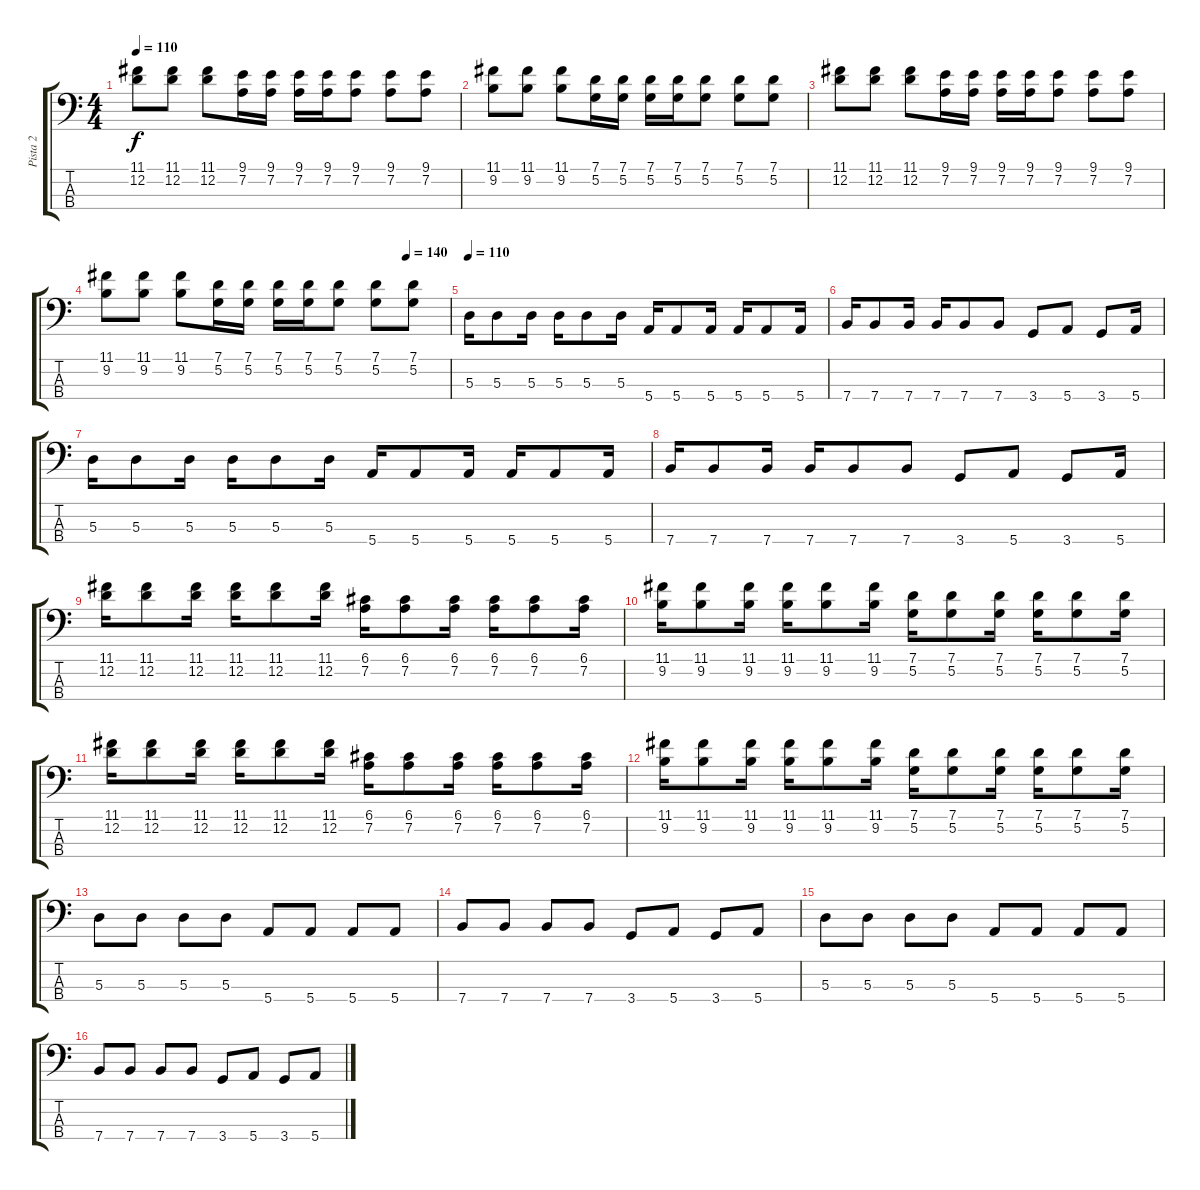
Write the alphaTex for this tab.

\track ("Pista 2" "Pista 2") {instrument electricbasspick}
\staff {score tabs}
\tuning (G2 D2 A1 E1) {hide}
\ts (4 4)
\tempo 110
\clef f4
\ks c
(11.1 12.2).8{dy f} (11.1 12.2).8 (11.1 12.2).8 (9.1 7.2).16 (9.1 7.2).16 (9.1 7.2).16 (9.1 7.2).16 (9.1 7.2).8 (9.1 7.2).8 (9.1 7.2).8 |
(11.1 9.2).8 (11.1 9.2).8 (11.1 9.2).8 (7.1 5.2).16 (7.1 5.2).16 (7.1 5.2).16 (7.1 5.2).16 (7.1 5.2).8 (7.1 5.2).8 (7.1 5.2).8 |
(11.1 12.2).8 (11.1 12.2).8 (11.1 12.2).8 (9.1 7.2).16 (9.1 7.2).16 (9.1 7.2).16 (9.1 7.2).16 (9.1 7.2).8 (9.1 7.2).8 (9.1 7.2).8 |
\tempo (140 0.875)
(11.1 9.2).8 (11.1 9.2).8 (11.1 9.2).8 (7.1 5.2).16 (7.1 5.2).16 (7.1 5.2).16 (7.1 5.2).16 (7.1 5.2).8 (7.1 5.2).8 (7.1 5.2).8 |
\tempo 110
5.3.16 5.3.8 5.3.16 5.3.16 5.3.8 5.3.16 5.4.16 5.4.8 5.4.16 5.4.16 5.4.8 5.4.16 |
7.4.16 7.4.8 7.4.16 7.4.16 7.4.8 7.4.8 3.4.8 5.4.8 3.4.8 5.4.16 |
5.3.16 5.3.8 5.3.16 5.3.16 5.3.8 5.3.16 5.4.16 5.4.8 5.4.16 5.4.16 5.4.8 5.4.16 |
7.4.16 7.4.8 7.4.16 7.4.16 7.4.8 7.4.8 3.4.8 5.4.8 3.4.8 5.4.16 |
(11.1 12.2).16 (11.1 12.2).8 (11.1 12.2).16 (11.1 12.2).16 (11.1 12.2).8 (11.1 12.2).16 (6.1 7.2).16 (6.1 7.2).8 (6.1 7.2).16 (6.1 7.2).16 (6.1 7.2).8 (6.1 7.2).16 |
(11.1 9.2).16 (11.1 9.2).8 (11.1 9.2).16 (11.1 9.2).16 (11.1 9.2).8 (11.1 9.2).16 (7.1 5.2).16 (7.1 5.2).8 (7.1 5.2).16 (7.1 5.2).16 (7.1 5.2).8 (7.1 5.2).16 |
(11.1 12.2).16 (11.1 12.2).8 (11.1 12.2).16 (11.1 12.2).16 (11.1 12.2).8 (11.1 12.2).16 (6.1 7.2).16 (6.1 7.2).8 (6.1 7.2).16 (6.1 7.2).16 (6.1 7.2).8 (6.1 7.2).16 |
(11.1 9.2).16 (11.1 9.2).8 (11.1 9.2).16 (11.1 9.2).16 (11.1 9.2).8 (11.1 9.2).16 (7.1 5.2).16 (7.1 5.2).8 (7.1 5.2).16 (7.1 5.2).16 (7.1 5.2).8 (7.1 5.2).16 |
5.3.8 5.3.8 5.3.8 5.3.8 5.4.8 5.4.8 5.4.8 5.4.8 |
7.4.8 7.4.8 7.4.8 7.4.8 3.4.8 5.4.8 3.4.8 5.4.8 |
5.3.8 5.3.8 5.3.8 5.3.8 5.4.8 5.4.8 5.4.8 5.4.8 |
7.4.8 7.4.8 7.4.8 7.4.8 3.4.8 5.4.8 3.4.8 5.4.8
